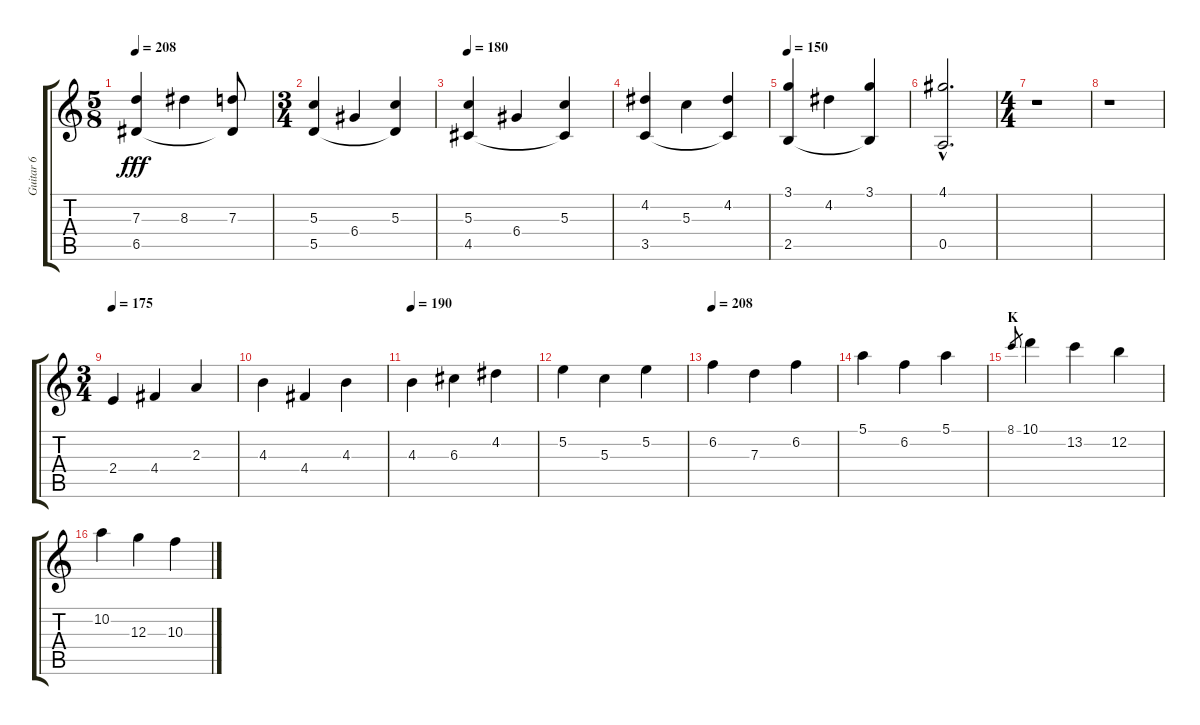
\track ("Guitar 6" "Guitar 6") {instrument acousticguitarsteel}
\staff {score tabs}
\tuning (E4 B3 G3 D3 A2 E2) {hide}
\ts (5 8)
\tempo 208
\clef g2
\ks c
(7.3 6.5).4{dy fff} 8.3.4 (7.3 6.5{t}).8 |
\ts (3 4)
(5.3 5.5).4 6.4.4 (5.3 5.5{t}).4 |
\tempo 180
(5.3 4.5).4 6.4.4 (5.3 4.5{t}).4 |
(4.2 3.5).4 5.3.4 (4.2 3.5{t}).4 |
\tempo 150
(3.1 2.5).4 4.2.4 (3.1 2.5{t}).4 |
(4.1{hac} 0.5{hac}).2{d} |
\ts (4 4)
r.1 |
r.1 |
\ts (3 4)
\tempo 175
2.4.4 4.4.4 2.3.4 |
4.3.4 4.4.4 4.3.4 |
\tempo 190
4.3.4 6.3.4 4.2.4 |
5.2.4 5.3.4 5.2.4 |
\tempo 208
6.2.4 7.3.4 6.2.4 |
5.1.4 6.2.4 5.1.4 |
\section ("" "K")
8.1.8{gr} 10.1.4 13.2.4 12.2.4 |
10.2.4 12.3.4 10.3.4
